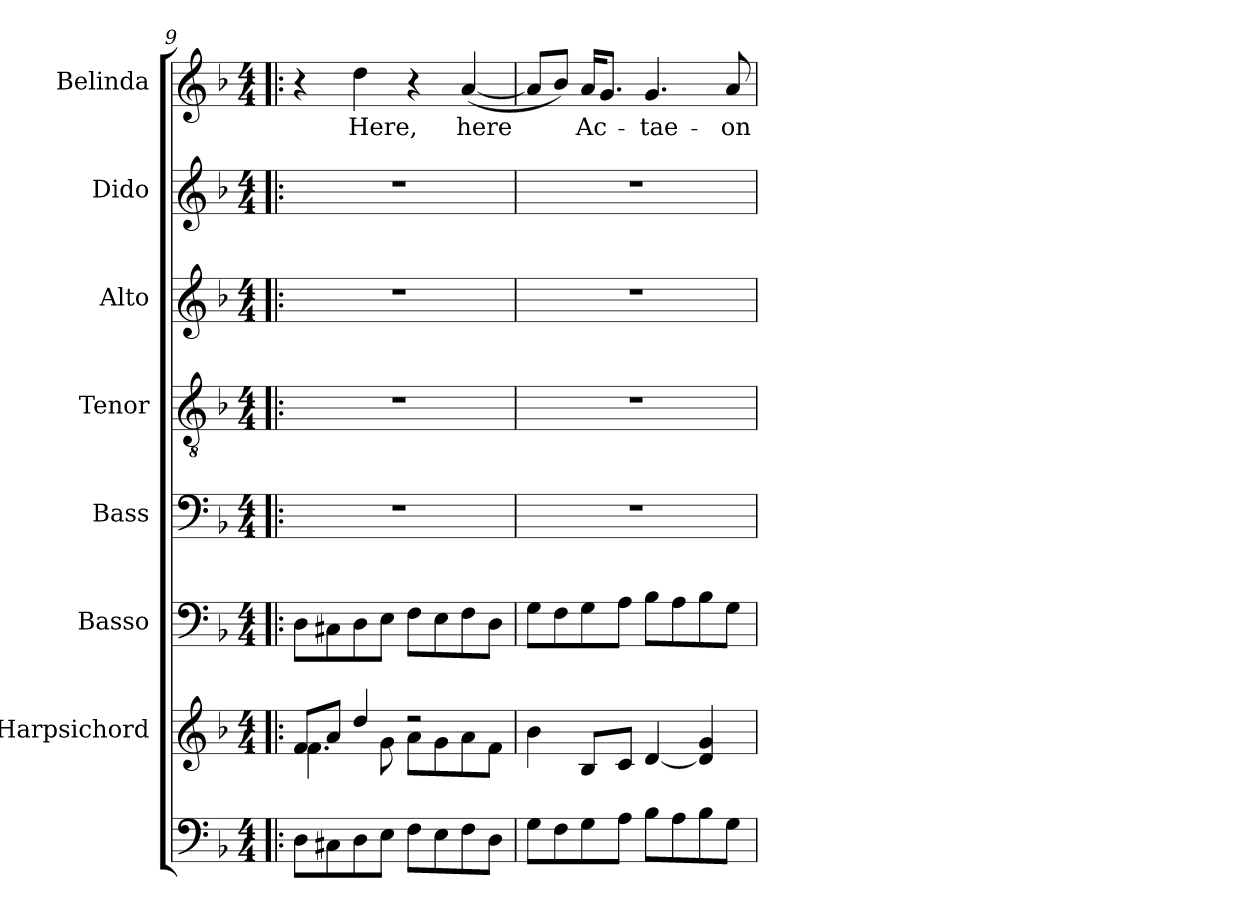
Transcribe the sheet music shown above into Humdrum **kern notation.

**kern	**kern	**kern	**kern	**kern	**kern	**kern	**kern	**text
*part8	*part7	*part6	*part5	*part4	*part3	*part2	*part1	*part1
*staff8	*staff7	*staff6	*staff5	*staff4	*staff3	*staff2	*staff1	*staff1
*	*I"Harpsichord	*I"Basso	*I"Bass	*I"Tenor	*I"Alto	*I"Dido	*I"Belinda	*
*	*	*	*I'B.	*I'T.	*I'A.	*	*	*
*clefF4	*clefG2	*clefF4	*clefF4	*clefGv2	*clefG2	*clefG2	*clefG2	*
*	*	*	*	*ITrd7c12	*	*	*	*
*k[b-]	*k[b-]	*k[b-]	*k[b-]	*k[b-]	*k[b-]	*k[b-]	*k[b-]	*
*F:	*F:	*F:	*F:	*F:	*F:	*F:	*F:	*
*M4/4	*M4/4	*M4/4	*M4/4	*M4/4	*M4/4	*M4/4	*M4/4	*
=9!|:	=9!|:	=9!|:	=9!|:	=9!|:	=9!|:	=9!|:	=9!|:	=9!|:
*	*^	*	*	*	*	*	*	*
8Di\L	8fi/L	4.fi\	8Di\L	1r	1r	1r	1r	4r	.
8C#Xi\	8ai/J	.	8C#Xi\	.	.	.	.	.	.
!	!	!	!	!	!	!	!	!	!LO:LY:b:color=#000000
8Di\	4ddi/	.	8Di\	.	.	.	.	4ddi\	Here,
8Ei\J	.	8gi\	8Ei\J	.	.	.	.	.	.
8Fi\L	2r	8ai\L	8Fi\L	.	.	.	.	4r	.
8Ei\	.	8gi\	8Ei\	.	.	.	.	.	.
!	!	!	!	!	!	!	!	!	!LO:LY:b:color=#000000
8Fi\	.	8ai\	8Fi\	.	.	.	.	([4ai/	here
8Di\J	.	8fi\J	8Di\J	.	.	.	.	.	.
!!LO:LB:g=z
=10	=10	=10	=10	=10	=10	=10	=10	=10	=10
8Gi\L	4b-i\	4ryy	8Gi\L	1r	1r	1r	1r	8ai/L]	.
8Fi\	.	.	8Fi\	.	.	.	.	8b-i/J)	.
!	!	!	!	!	!	!	!	!	!LO:LY:b:color=#000000
8Gi\	8B-i/L	8ryy	8Gi\	.	.	.	.	16ai/KL	Ac-
.	.	.	.	.	.	.	.	8.gi/J	.
8Ai\J	8ci/J	8ryy	8Ai\J	.	.	.	.	.	.
!	!	!	!	!	!	!	!	!	!LO:LY:b:color=#000000
8B-i\L	[4di/	2ryy	8B-i\L	.	.	.	.	4.gi/	-tae-
8Ai\	.	.	8Ai\	.	.	.	.	.	.
8B-i\	4di/] 4gi	.	8B-i\	.	.	.	.	.	.
!	!	!	!	!	!	!	!	!	!LO:LY:b:color=#000000
8Gi\J	.	.	8Gi\J	.	.	.	.	8ai/	-on
*	*v	*v	*	*	*	*	*	*	*
=	=	=	=	=	=	=	=	=
*-	*-	*-	*-	*-	*-	*-	*-	*-
